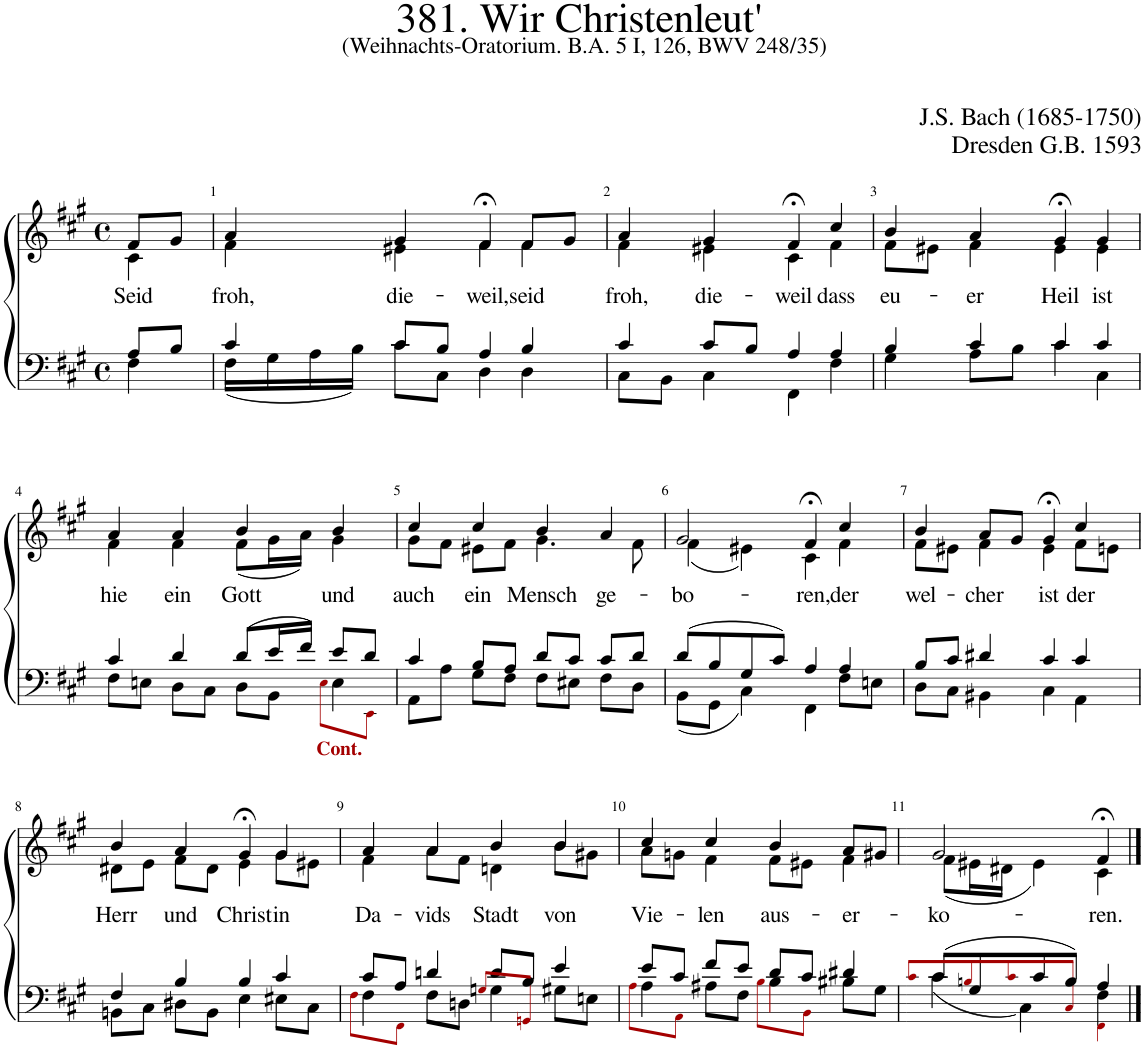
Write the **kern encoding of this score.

**kern	**kern	**text
*part2	*part1	*part1
*staff2	*staff1	*staff1
*I"Tenor/Bass	*I"Soprano/Alto	*
*clefF4	*clefG2	*
*k[f#c#g#]	*k[f#c#g#]	*
*M4/4	*M4/4	*
*met(c)	*met(c)	*
=	=	=
*^	*	*
!	!	!	!LO:LY:b
*	*	*^	*
8A/L	4F#\	8f#;</L	4c#\	Seid
8B/J	.	8g#/J	.	.
=1	=1	=1	=1	=1
!	!	!	!	!LO:LY:b
4c#/	(16F#\LL	4a;</	4f#\	froh,
.	16G#\	.	.	.
.	16A\	.	.	.
.	16B\JJ)	.	.	.
!	!	!	!	!LO:LY:b
8c#/L	8c#\L	4g#/	4e#X\	die-
8B/J	8C#\J	.	.	.
!	!	!	!	!LO:LY:b
4A/	4D\	4f#;<,/	4f#\	-weil,
!	!	!	!	!LO:LY:b
4B/	4D\	8f#/L	4f#\	seid
.	.	8g#/J	.	.
=2	=2	=2	=2	=2
!	!	!	!	!LO:LY:b
4c#/	8C#\L	4a;</	4f#\	froh,
.	8BB\J	.	.	.
!	!	!	!	!LO:LY:b
8c#/L	4C#\	4g#/	4e#X\	die-
8B/J	.	.	.	.
!	!	!	!	!LO:LY:b
4A/	4FF#\	4f#;<,/	4c#\	-weil
!	!	!	!	!LO:LY:b
4A/	4F#\	4cc#/	4f#\	dass
=3	=3	=3	=3	=3
!	!	!	!	!LO:LY:b
4B/	4G#\	4b;</	8f#\L	eu-
.	.	.	8e#X\J	.
!	!	!	!	!LO:LY:b
4c#/	8A\L	4a;</	4f#\	-er
.	8B\J	.	.	.
!	!	!	!	!LO:LY:b
4c#/	4c#\	4g#;<,/	4e#\	Heil
!	!	!	!	!LO:LY:b
4c#/	4C#\	4g#/	4e#\	ist
!!LO:LB:g=z	!!
=4	=4	=4	=4	=4
*	*^	*	*	*
!	!	!	!	!	!LO:LY:b
4c#/	8F#\L	2.ryy	4a/	4f#\	hie
.	8En\J	.	.	.	.
!	!	!	!	!	!LO:LY:b
4d/	8D\L	.	4a/	4f#\	ein
.	8C#\J	.	.	.	.
!	!	!	!	!	!LO:LY:b
(8d/L	8D\L	.	4b;</	(8f#\L	Gott
16e/L	8BB\J	.	.	16g#\L	.
16f#/JJ)	.	.	.	16a\JJ)	.
!LO:TX:b:B:color=#A40000:t=Cont.	!	!	!	!	!
!	!	!	!	!	!LO:LY:b
8e/L	4E\	8Ei\L	4b/	4g#\	und
8d/J	.	8EEi\J	.	.	.
=5	=5	=5	=5	=5	=5
!	!	!	!	!	!LO:LY:b
*	*v	*v	*	*	*
4c#/	8AA\L	4cc#;</	8g#\L	auch
.	8A\J	.	8f#\J	.
!	!	!	!	!LO:LY:b
8B/L	8G#\L	4cc#/	8e#X\L	ein
8A/J	8F#\J	.	8f#\J	.
!	!	!	!	!LO:LY:b
8d/L	8F#\L	4b;</	4.g#\	Mensch
8c#/J	8E#X\J	.	.	.
!	!	!	!	!LO:LY:b
8c#/L	8F#\L	4a/	.	ge-
8d/J	8D\J	.	8f#\	.
=6	=6	=6	=6	=6
!	!	!	!	!LO:LY:b
(8d/L	(8BB\L	2g#;</	(4f#\	-bo-
8B/	8GG#\J	.	.	.
8G#/	4C#\)	.	4e#X\)	.
8c#/J)	.	.	.	.
!	!	!	!	!LO:LY:b
4A/	4FF#\	4f#;<,/	4c#\	-ren,
!	!	!	!	!LO:LY:b
4A/	8F#\L	4cc#/	4f#\	der
.	8En\J	.	.	.
=7	=7	=7	=7	=7
!	!	!	!	!LO:LY:b
8B/L	8D\L	4b;</	8f#\L	wel-
8c#/J	8C#\J	.	8e#X\J	.
!	!	!	!	!LO:LY:b
4d#X/	4BB#X\	8a/L	4f#\	-cher
.	.	8g#/J	.	.
!	!	!	!	!LO:LY:b
4c#/	4C#\	4g#;<,/	4e#\	ist
!	!	!	!	!LO:LY:b
4c#/	4AA\	4cc#/	8f#;\L	der
.	.	.	8en\J	.
!!LO:LB:g=z	!!
=8	=8	=8	=8	=8
!	!	!	!	!LO:LY:b
4F#/	8BBn\L	4b;</	8d#X\L	Herr
.	8C#\J	.	8e\J	.
!	!	!	!	!LO:LY:b
4B/	8D#X\L	4a/	8f#\L	und
.	8BB\J	.	8d#\J	.
!	!	!	!	!LO:LY:b
4B/	4E\	4g#;<,/	4e\	Christ
!	!	!	!	!LO:LY:b
4c#/	8E#X\L	4g#/	8g#\L	in
.	8C#\J	.	8e#X\J	.
=9	=9	=9	=9	=9
*	*^	*	*	*
!	!	!	!	!	!LO:LY:b
8c#/L	4F#\	8F#i\L	4a;</	4f#\	Da-
8A/J	.	8FF#i\J	.	.	.
!	!	!	!	!	!LO:LY:b
4dn/	8F#\L	4ryy	4a/	8a\L	-vids
.	8Dn\J	.	.	8f#\J	.
!	!	!	!	!	!LO:LY:b
8d/L	4Gn\	8Gi/L	4b/	4dn\	Stadt
8B/J	.	8GGni/J	.	.	.
!	!	!	!	!	!LO:LY:b
4e/	8G#X\L	4ryy	4b/	8b\L	von
.	8En\J	.	.	8g#X\J	.
=10	=10	=10	=10	=10	=10
!	!	!	!	!	!LO:LY:b
8e/L	4A\	8Ai\L	4cc#;</	8a\L	Vie-
8c#/J	.	8AAi\J	.	8gn\J	.
!	!	!	!	!	!LO:LY:b
8f#/L	8A#X\L	4ryy	4cc#/	4f#\	-len
8e/J	8F#\J	.	.	.	.
!	!	!	!	!	!LO:LY:b
8d/L	4B\	8Bi\L	4b/	8f#\L	aus-
8c#/J	.	8BBi\J	.	8e#X\J	.
!	!	!	!	!	!LO:LY:b
4d#X/	8B#X\L	4ryy	8a/L	4f#\	-er-
.	8G#\J	.	8g#X/J	.	.
=11	=11	=11	=11	=11	=11
!	!	!	!	!	!LO:LY:b
(8c#/L	(4c#\	8c#i/L	2g#;</	(8f#\L	-ko-
8G#/	.	8Bni/	.	16e#X\L	.
.	.	.	.	16d#X\JJ	.
8c#/	4C#\)	8c#i/	.	4e#\)	.
8B/J)	.	8C#i/J	.	.	.
!	!	!	!	!	!LO:LY:b
4A/	4F#\	4FF#i\	4f#;</	4c#\	-ren.
*v	*v	*v	*	*	*
*	*v	*v	*
==	==	==
*-	*-	*-
